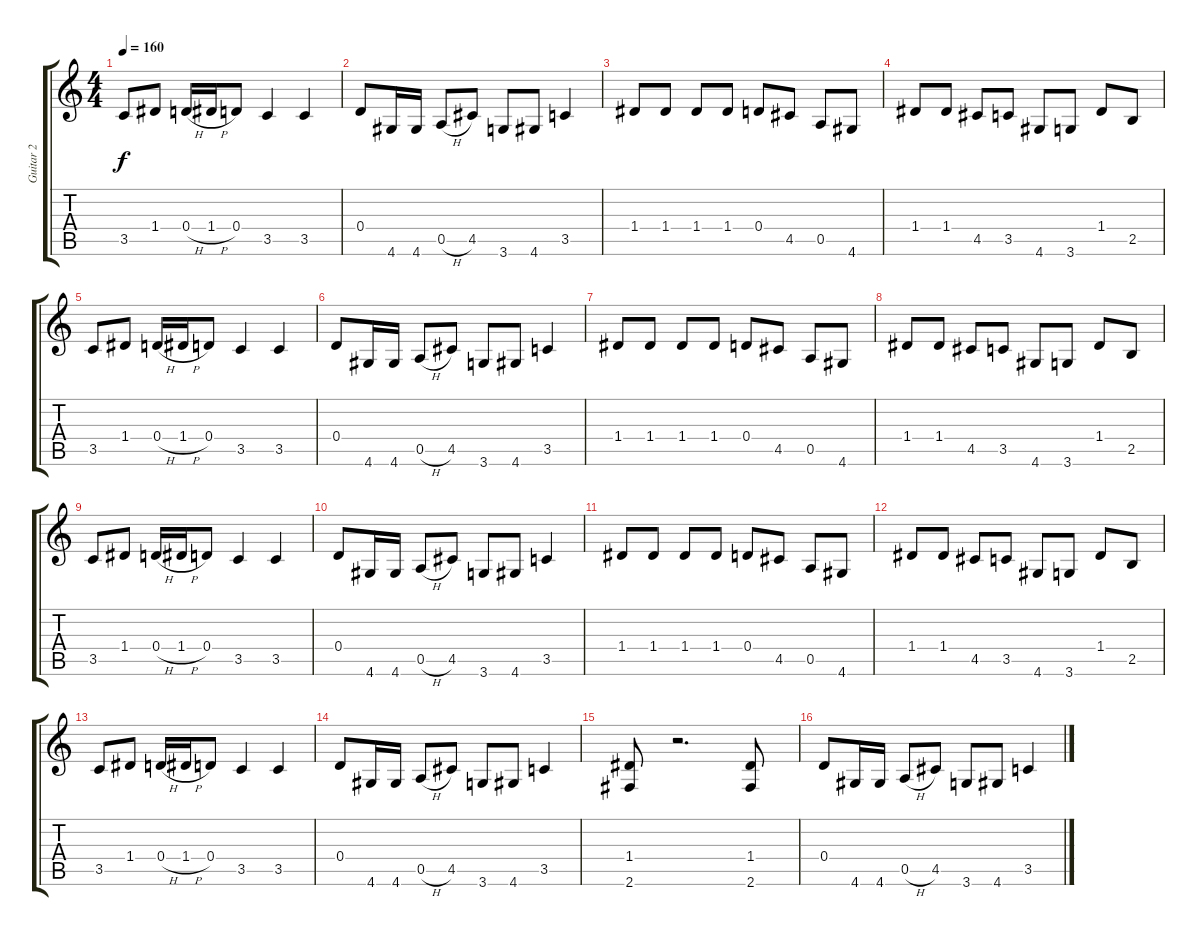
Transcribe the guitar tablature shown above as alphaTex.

\track ("Guitar 2            " "Guitar 2  ") {instrument distortionguitar}
\staff {score tabs}
\tuning (E4 B3 G3 D3 A2 E2) {hide}
\ts (4 4)
\tempo 160
\clef g2
\ks c
3.5.8{dy f} 1.4.8 0.4{h}.16 1.4{h}.16 0.4.8 3.5.4 3.5.4 |
0.4.8 4.6.16 4.6.16 0.5{h}.8 4.5.8 3.6.8 4.6.8 3.5.4 |
1.4.8 1.4.8 1.4.8 1.4.8 0.4.8 4.5.8 0.5.8 4.6.8 |
1.4.8 1.4.8 4.5.8 3.5.8 4.6.8 3.6.8 1.4.8 2.5.8 |
3.5.8 1.4.8 0.4{h}.16 1.4{h}.16 0.4.8 3.5.4 3.5.4 |
0.4.8 4.6.16 4.6.16 0.5{h}.8 4.5.8 3.6.8 4.6.8 3.5.4 |
1.4.8 1.4.8 1.4.8 1.4.8 0.4.8 4.5.8 0.5.8 4.6.8 |
1.4.8 1.4.8 4.5.8 3.5.8 4.6.8 3.6.8 1.4.8 2.5.8 |
3.5.8 1.4.8 0.4{h}.16 1.4{h}.16 0.4.8 3.5.4 3.5.4 |
0.4.8 4.6.16 4.6.16 0.5{h}.8 4.5.8 3.6.8 4.6.8 3.5.4 |
1.4.8 1.4.8 1.4.8 1.4.8 0.4.8 4.5.8 0.5.8 4.6.8 |
1.4.8 1.4.8 4.5.8 3.5.8 4.6.8 3.6.8 1.4.8 2.5.8 |
3.5.8 1.4.8 0.4{h}.16 1.4{h}.16 0.4.8 3.5.4 3.5.4 |
0.4.8 4.6.16 4.6.16 0.5{h}.8 4.5.8 3.6.8 4.6.8 3.5.4 |
(1.4 2.6).8 r.2{d} (1.4 2.6).8 |
0.4.8 4.6.16 4.6.16 0.5{h}.8 4.5.8 3.6.8 4.6.8 3.5.4
